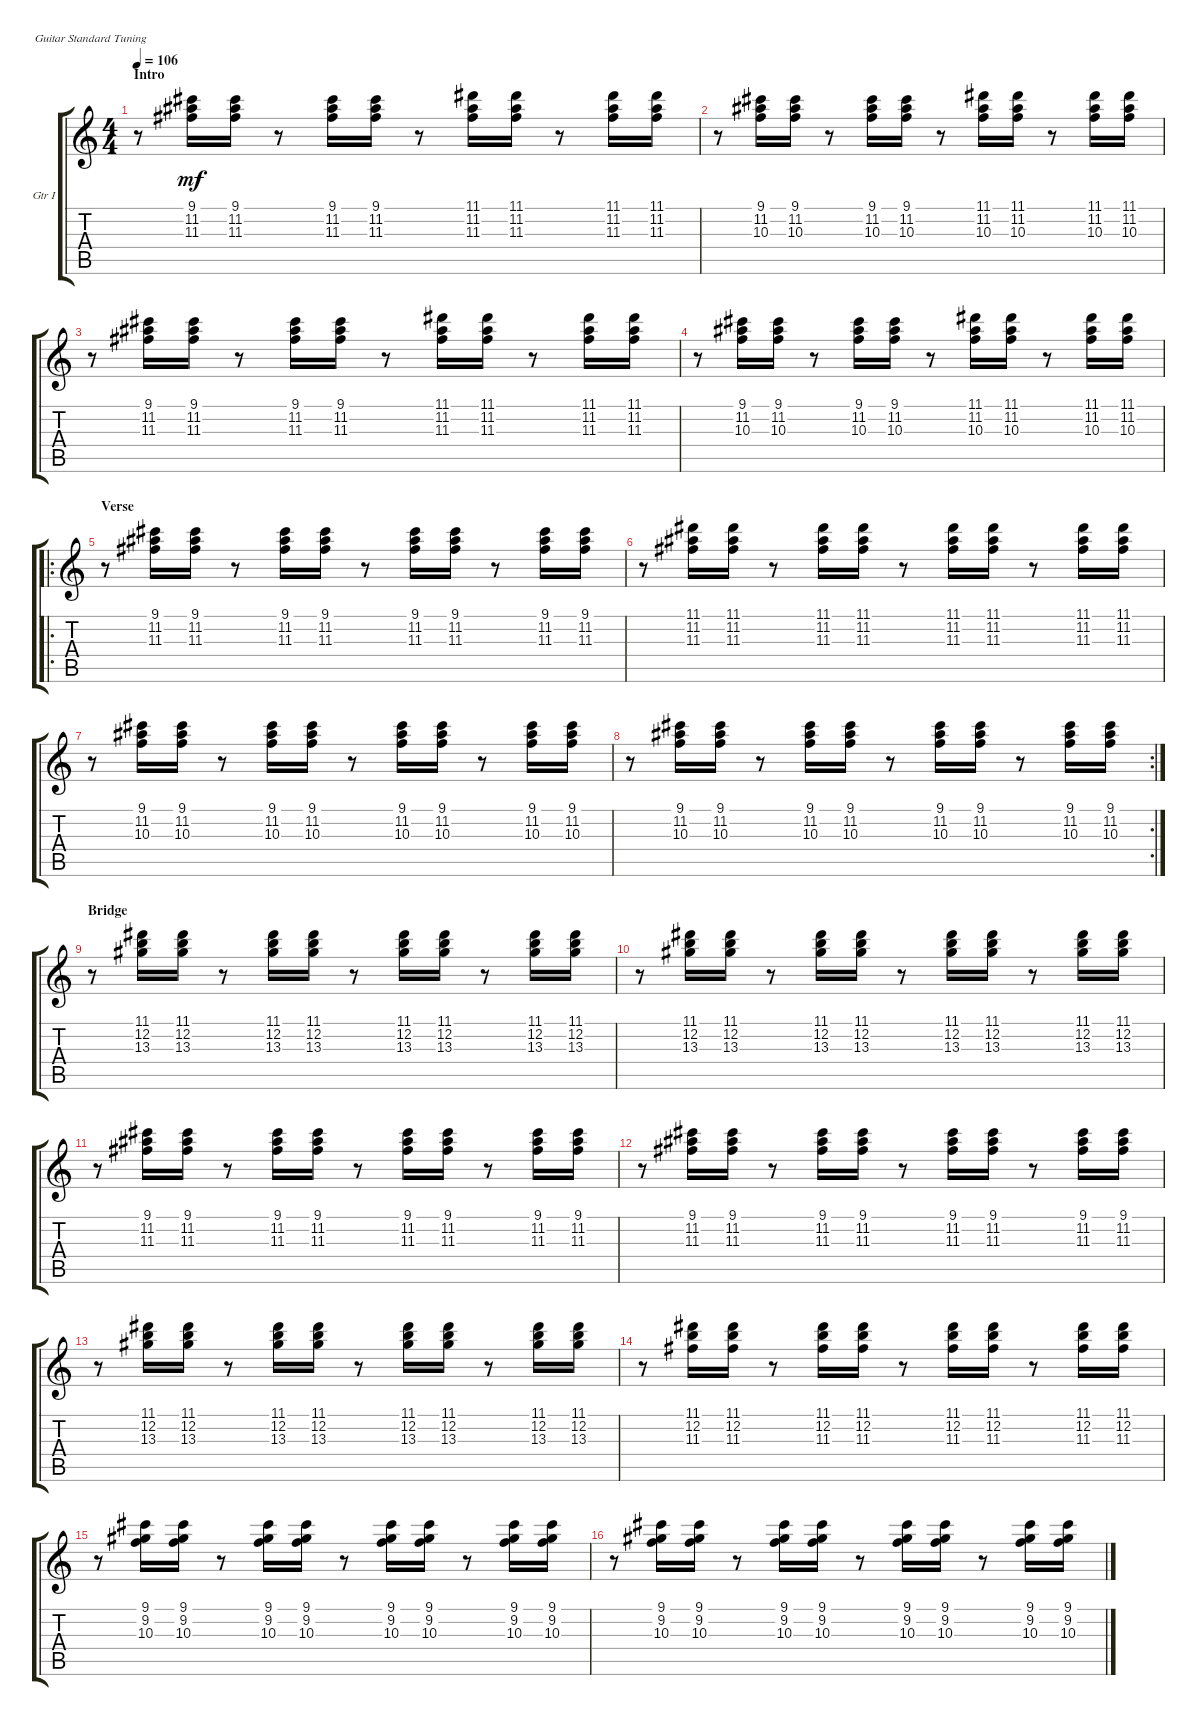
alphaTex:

\defaultSystemsLayout 4
\bracketExtendMode groupsimilarinstruments
\firstSystemTrackNameOrientation horizontal
\otherSystemsTrackNameOrientation horizontal
\track ("Guitar I" "Gtr I") {instrument overdrivenguitar}
\staff {score tabs}
\tuning (E4 B3 G3 D3 A2 E2)
\ts (4 4)
\section ("" "Intro")
\tempo 106
\clef g2
\ks c
r.8{dy mf instrument overdrivenguitar} (9.1 11.2 11.3).16 (9.1 11.2 11.3).16 r.8 (9.1 11.2 11.3).16 (9.1 11.2 11.3).16 r.8 (11.1 11.2 11.3).16 (11.1 11.2 11.3).16 r.8 (11.1 11.2 11.3).16 (11.1 11.2 11.3).16 |
r.8 (9.1 11.2 10.3).16 (9.1 11.2 10.3).16 r.8 (9.1 11.2 10.3).16 (9.1 11.2 10.3).16 r.8 (11.1 11.2 10.3).16 (11.1 11.2 10.3).16 r.8 (11.1 11.2 10.3).16 (11.1 11.2 10.3).16 |
r.8 (9.1 11.2 11.3).16 (9.1 11.2 11.3).16 r.8 (9.1 11.2 11.3).16 (9.1 11.2 11.3).16 r.8 (11.1 11.2 11.3).16 (11.1 11.2 11.3).16 r.8 (11.1 11.2 11.3).16 (11.1 11.2 11.3).16 |
r.8 (9.1 11.2 10.3).16 (9.1 11.2 10.3).16 r.8 (9.1 11.2 10.3).16 (9.1 11.2 10.3).16 r.8 (11.1 11.2 10.3).16 (11.1 11.2 10.3).16 r.8 (11.1 11.2 10.3).16 (11.1 11.2 10.3).16 |
\ro
\section ("" "Verse")
r.8 (9.1 11.2 11.3).16 (9.1 11.2 11.3).16 r.8 (9.1 11.2 11.3).16 (9.1 11.2 11.3).16 r.8 (9.1 11.2 11.3).16 (9.1 11.2 11.3).16 r.8 (9.1 11.2 11.3).16 (9.1 11.2 11.3).16 |
r.8 (11.1 11.2 11.3).16 (11.1 11.2 11.3).16 r.8 (11.1 11.2 11.3).16 (11.1 11.2 11.3).16 r.8 (11.1 11.2 11.3).16 (11.1 11.2 11.3).16 r.8 (11.1 11.2 11.3).16 (11.1 11.2 11.3).16 |
r.8 (9.1 11.2 10.3).16 (9.1 11.2 10.3).16 r.8 (9.1 11.2 10.3).16 (9.1 11.2 10.3).16 r.8 (9.1 11.2 10.3).16 (9.1 11.2 10.3).16 r.8 (9.1 11.2 10.3).16 (9.1 11.2 10.3).16 |
\rc 2
r.8 (9.1 11.2 10.3).16 (9.1 11.2 10.3).16 r.8 (9.1 11.2 10.3).16 (9.1 11.2 10.3).16 r.8 (9.1 11.2 10.3).16 (9.1 11.2 10.3).16 r.8 (9.1 11.2 10.3).16 (9.1 11.2 10.3).16 |
\section ("" "Bridge")
r.8 (11.1 12.2 13.3).16 (11.1 12.2 13.3).16 r.8 (11.1 12.2 13.3).16 (11.1 12.2 13.3).16 r.8 (11.1 12.2 13.3).16 (11.1 12.2 13.3).16 r.8 (11.1 12.2 13.3).16 (11.1 12.2 13.3).16 |
r.8 (11.1 12.2 13.3).16 (11.1 12.2 13.3).16 r.8 (11.1 12.2 13.3).16 (11.1 12.2 13.3).16 r.8 (11.1 12.2 13.3).16 (11.1 12.2 13.3).16 r.8 (11.1 12.2 13.3).16 (11.1 12.2 13.3).16 |
r.8 (9.1 11.2 11.3).16 (9.1 11.2 11.3).16 r.8 (9.1 11.2 11.3).16 (9.1 11.2 11.3).16 r.8 (9.1 11.2 11.3).16 (9.1 11.2 11.3).16 r.8 (9.1 11.2 11.3).16 (9.1 11.2 11.3).16 |
r.8 (9.1 11.2 11.3).16 (9.1 11.2 11.3).16 r.8 (9.1 11.2 11.3).16 (9.1 11.2 11.3).16 r.8 (9.1 11.2 11.3).16 (9.1 11.2 11.3).16 r.8 (9.1 11.2 11.3).16 (9.1 11.2 11.3).16 |
r.8 (11.1 12.2 13.3).16 (11.1 12.2 13.3).16 r.8 (11.1 12.2 13.3).16 (11.1 12.2 13.3).16 r.8 (11.1 12.2 13.3).16 (11.1 12.2 13.3).16 r.8 (11.1 12.2 13.3).16 (11.1 12.2 13.3).16 |
r.8 (11.1 12.2 11.3).16 (11.1 12.2 11.3).16 r.8 (11.1 12.2 11.3).16 (11.1 12.2 11.3).16 r.8 (11.1 12.2 11.3).16 (11.1 12.2 11.3).16 r.8 (11.1 12.2 11.3).16 (11.1 12.2 11.3).16 |
r.8 (9.1 9.2 10.3).16 (9.1 9.2 10.3).16 r.8 (9.1 9.2 10.3).16 (9.1 9.2 10.3).16 r.8 (9.1 9.2 10.3).16 (9.1 9.2 10.3).16 r.8 (9.1 9.2 10.3).16 (9.1 9.2 10.3).16 |
r.8 (9.1 9.2 10.3).16 (9.1 9.2 10.3).16 r.8 (9.1 9.2 10.3).16 (9.1 9.2 10.3).16 r.8 (9.1 9.2 10.3).16 (9.1 9.2 10.3).16 r.8 (9.1 9.2 10.3).16 (9.1 9.2 10.3).16
